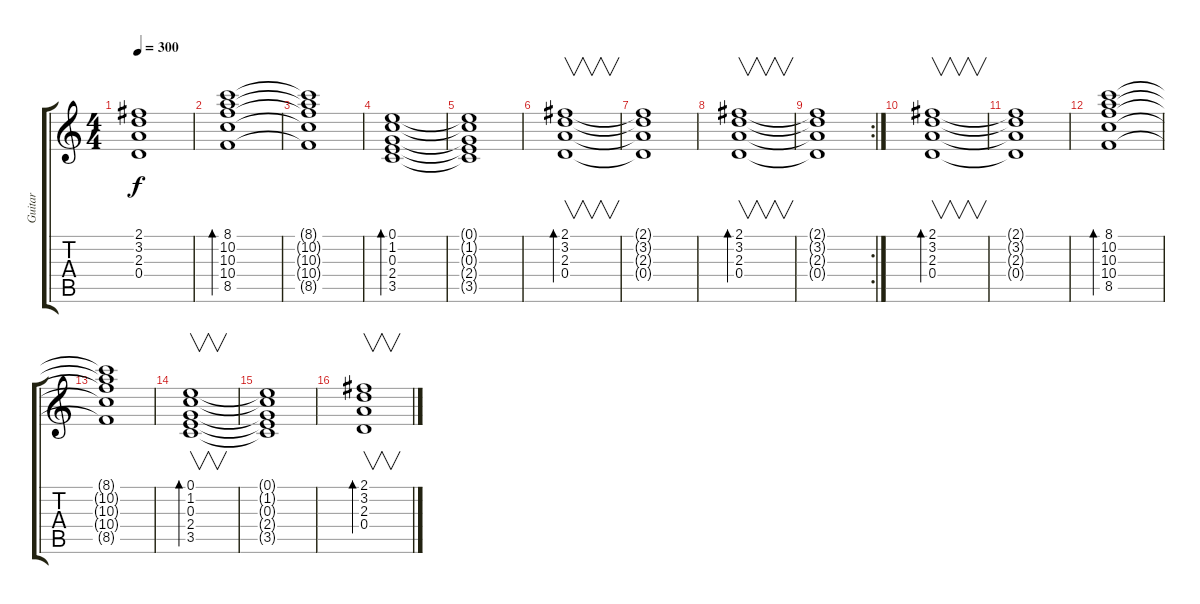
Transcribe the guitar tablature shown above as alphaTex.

\track ("Guitar" "Guitar") {instrument electricguitarclean}
\staff {score tabs}
\tuning (E4 B3 G3 D3 A2 E2) {hide}
\ts (4 4)
\tempo 300
\clef g2
\ks c
(2.1{t} 3.2{t} 2.3{t} 0.4{t}).1{dy f} |
(8.1 10.2 10.3 10.4 8.5).1{bd 480} |
(8.1{t} 10.2{t} 10.3{t} 10.4{t} 8.5{t}).1 |
(0.1 1.2 0.3 2.4 3.5).1{bd 120} |
(0.1{t} 1.2{t} 0.3{t} 2.4{t} 3.5{t}).1 |
(2.1 3.2 2.3 0.4).1{v bd 480} |
(2.1{t} 3.2{t} 2.3{t} 0.4{t}).1 |
(2.1 3.2 2.3 0.4).1{v bd 480} |
\rc 2
(2.1{t} 3.2{t} 2.3{t} 0.4{t}).1 |
(2.1 3.2 2.3 0.4).1{v bd 480} |
(2.1{t} 3.2{t} 2.3{t} 0.4{t}).1 |
(8.1 10.2 10.3 10.4 8.5).1{bd 480} |
(8.1{t} 10.2{t} 10.3{t} 10.4{t} 8.5{t}).1 |
(0.1 1.2 0.3 2.4 3.5).1{v bd 480} |
(0.1{t} 1.2{t} 0.3{t} 2.4{t} 3.5{t}).1 |
(2.1 3.2 2.3 0.4).1{v bd 480}
